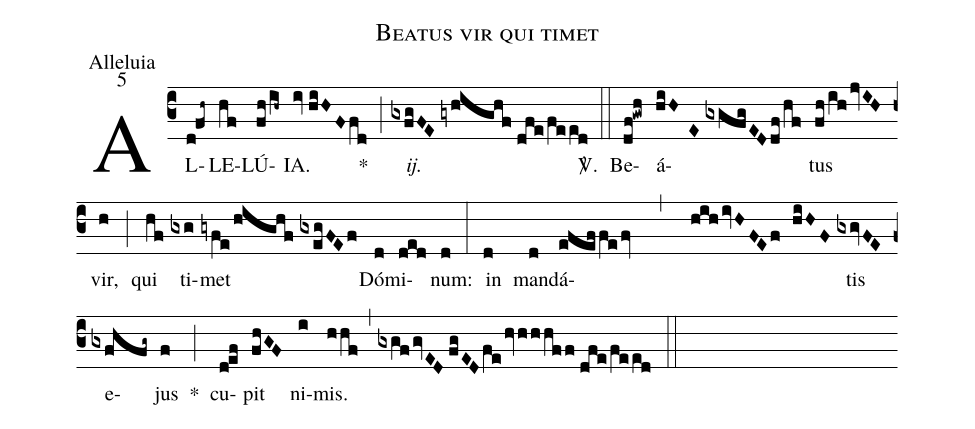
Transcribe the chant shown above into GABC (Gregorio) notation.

name:Beatus vir qui timet;
office-part:Alleluia;
mode:5;
%%
(c3) AL(d!fh~)LE(hf)LÚ(fh/ih~)IA.(iv//hiHFfd) *(;) <i>ij.</i>(gxfgFE//gyhighf//dfe/feed) <sp>V/</sp>.(::) Be(df!gwh)á(hiHE//gxgfgED/df/hf)tus(fh/ihjvIH) vir,(h) (;) qui(hf) ti(gxg)met(gyfe/highf//gxegFEf) Dó(d)mi(ded)num:(d) (:) in(d) man(d)dá(efeffefv , hihivHFEf hiHF)tis(gxgvFE) e(gxfhfg~)jus(f) *(;) cu(d!ef)pit(fhGF) ni(i)mis.(hhf) (,) (gxgfgvED//fgED/fe/hvhhhff//dfe/feed) (::)
